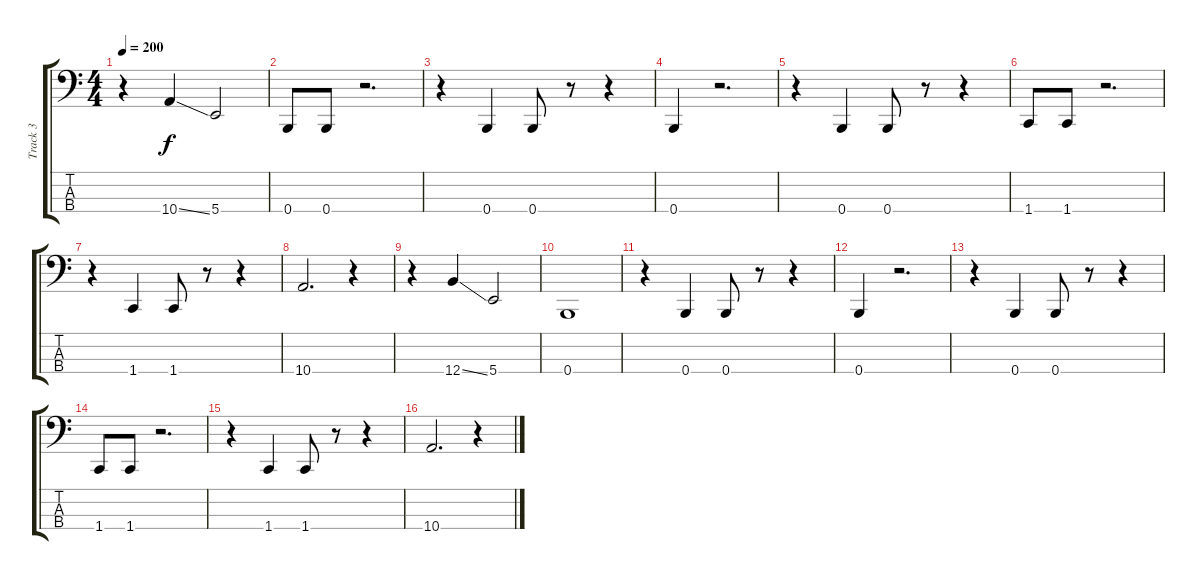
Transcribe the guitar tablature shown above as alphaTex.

\track ("Track 3" "Track 3") {instrument electricbasspick}
\staff {score tabs}
\tuning (D2 A1 E1 B0) {hide}
\ts (4 4)
\tempo 200
\clef f4
\ks c
r.4{dy f} 10.4{ss}.4 5.4.2 |
0.4.8 0.4.8 r.2{d} |
r.4 0.4.4 0.4.8 r.8 r.4 |
0.4.4 r.2{d} |
r.4 0.4.4 0.4.8 r.8 r.4 |
1.4.8 1.4.8 r.2{d} |
r.4 1.4.4 1.4.8 r.8 r.4 |
10.4.2{d} r.4 |
r.4 12.4{ss}.4 5.4.2 |
0.4.1 |
r.4 0.4.4 0.4.8 r.8 r.4 |
0.4.4 r.2{d} |
r.4 0.4.4 0.4.8 r.8 r.4 |
1.4.8 1.4.8 r.2{d} |
r.4 1.4.4 1.4.8 r.8 r.4 |
10.4.2{d} r.4
